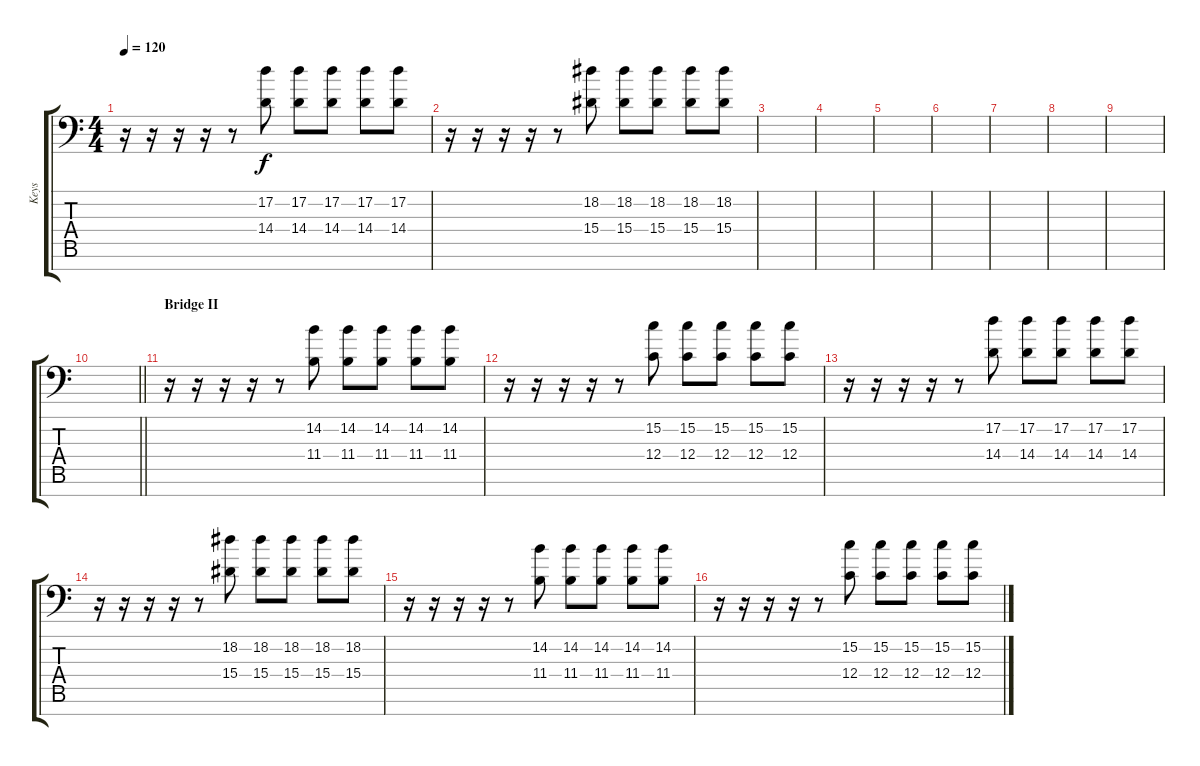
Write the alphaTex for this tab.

\track ("Keys" "Keys") {instrument stringensemble1}
\staff {score tabs}
\tuning (D4 A3 F3 C3 G2 D2 A1) {hide}
\ts (4 4)
\tempo 120
\clef f4
\ks c
r.16{dy f} r.16 r.16 r.16 r.8 (17.2 14.4).8 (17.2 14.4).8 (17.2 14.4).8 (17.2 14.4).8 (17.2 14.4).8 |
r.16 r.16 r.16 r.16 r.8 (18.2 15.4).8 (18.2 15.4).8 (18.2 15.4).8 (18.2 15.4).8 (18.2 15.4).8 |
|
|
|
|
|
|
|
\barLineRight lightlight
|
\section ("" "Bridge II")
r.16 r.16 r.16 r.16 r.8 (14.2 11.4).8 (14.2 11.4).8 (14.2 11.4).8 (14.2 11.4).8 (14.2 11.4).8 |
r.16 r.16 r.16 r.16 r.8 (15.2 12.4).8 (15.2 12.4).8 (15.2 12.4).8 (15.2 12.4).8 (15.2 12.4).8 |
r.16 r.16 r.16 r.16 r.8 (17.2 14.4).8 (17.2 14.4).8 (17.2 14.4).8 (17.2 14.4).8 (17.2 14.4).8 |
r.16 r.16 r.16 r.16 r.8 (18.2 15.4).8 (18.2 15.4).8 (18.2 15.4).8 (18.2 15.4).8 (18.2 15.4).8 |
r.16 r.16 r.16 r.16 r.8 (14.2 11.4).8 (14.2 11.4).8 (14.2 11.4).8 (14.2 11.4).8 (14.2 11.4).8 |
r.16 r.16 r.16 r.16 r.8 (15.2 12.4).8 (15.2 12.4).8 (15.2 12.4).8 (15.2 12.4).8 (15.2 12.4).8
